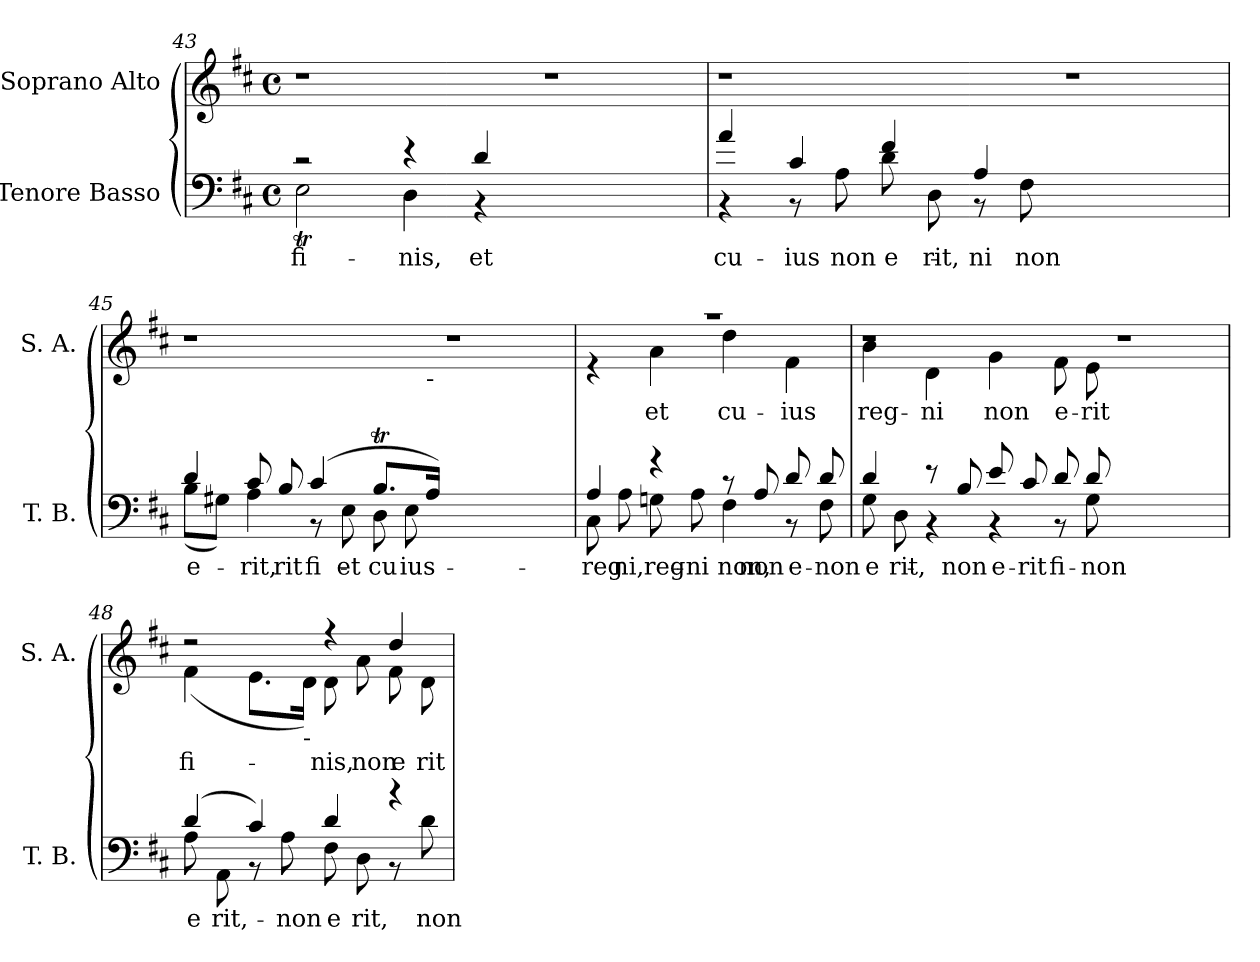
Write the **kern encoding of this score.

**kern	**text	**kern	**text
*part2	*part2	*part1	*part1
*staff2	*staff2	*staff1	*staff1
*I"Tenore Basso	*	*I"Soprano Alto	*
*I'T. B.	*	*I'S. A.	*
*clefF4	*	*clefG2	*
*k[f#c#]	*	*k[f#c#]	*
*D:	*	*D:	*
*M4/4	*	*M4/4	*
*met(c)	*	*met(c)	*
=43	=43	=43	=43
*^	*	*	*
!	!	!LO:LY:b:color=#000000	!	!
2r	2ETi\	fi-	1r	.
!	!	!LO:LY:b:color=#000000	!	!
4r	4Di\	-nis,	.	.
!	!	!LO:LY:a:color=#000000	!	!
4di/	4r	et	.	.
1ryy	1ryy	.	1r	.
=44	=44	=44	=44	=44
!	!	!LO:LY:a:color=#000000	!	!
4ai/	4r	cu-	1r	.
!	!	!LO:LY:a:color=#000000	!	!
4c#i/	8r	-ius	.	.
!	!	!LO:LY:b:color=#000000	!	!
.	8Ai\	non	.	.
!	!	!LO:LY:a:color=#000000	!	!
!	!	!LO:LY:b:color=#000000	!	!
4f#i/	8di\	e-	.	.
!	!	!LO:LY:b:color=#000000	!	!
.	8Di\	-rit,	.	.
!	!	!LO:LY:a:color=#000000	!	!
4Ai/	8r	-ni	.	.
!	!	!LO:LY:b:color=#000000	!	!
.	8F#i\	non	.	.
1ryy	1ryy	.	1r	.
=45	=45	=45	=45	=45
!	!	!LO:LY:a:color=#000000	!	!
!	!	!LO:LY:b:color=#000000	!	!
*	*	*	*^	*
4di/	(8Bi\L	e-	1r	2...ryy	.
.	8G#Xi\J)	.	.	.	.
!	!	!LO:LY:a:color=#000000	!	!	!
!	!	!LO:LY:b:color=#000000	!	!	!
8c#i/	4Ai\	-rit,	.	.	.
!	!	!LO:LY:a:color=#000000	!	!	!
8Bi/	.	-rit	.	.	.
!	!	!LO:LY:a:color=#000000	!	!	!
(4c#i/	8r	fi-	.	.	.
!	!	!LO:LY:b:color=#000000	!	!	!
.	8Ei\	et	.	.	.
!	!	!LO:LY:b:color=#000000	!	!	!
8.BTi/L	8Di\	cu-	.	.	.
!	!	!LO:LY:b:color=#000000	!	!	!
.	8Ei\	-ius	.	.	.
!	!	!	!	!LO:TX:b:t=-	!
16Ai/Jk)	.	.	.	1ryy	.
1ryy	1ryy	.	1r	.	.
.	.	.	.	16ryy	.
=46	=46	=46	=46	=46	=46
!	!	!LO:LY:a:color=#000000	!	!	!
!	!	!LO:LY:b:color=#000000	!	!	!
4Ai/	8C#i\	reg-	1r	4r	.
!	!	!LO:LY:b:color=#000000	!	!	!
.	8Ai\	-ni,	.	.	.
!	!	!LO:LY:b:color=#000000	!	!	!
!	!	!	!	!	!LO:LY:b:color=#000000
4r	8Gni\	reg-	.	4ai\	et
!	!	!LO:LY:b:color=#000000	!	!	!
.	8Ai\	-ni	.	.	.
!	!	!LO:LY:b:color=#000000	!	!	!
!	!	!	!	!	!LO:LY:b:color=#000000
8r	4F#i\	non,	.	4ddi\	cu-
!	!	!LO:LY:a:color=#000000	!	!	!
8Ai/	.	non	.	.	.
!	!	!LO:LY:a:color=#000000	!	!	!
!	!	!	!	!	!LO:LY:b:color=#000000
8di/	8r	e-	.	4f#i\	-ius
!	!	!LO:LY:a:color=#000000	!	!	!
!	!	!LO:LY:b:color=#000000	!	!	!
8di/	8F#i\	non	.	.	.
!!LO:PB:g=z	!!
=47	=47	=47	=47	=47	=47
!	!	!LO:LY:a:color=#000000	!	!	!
!	!	!LO:LY:b:color=#000000	!	!	!
!	!	!	!	!	!LO:LY:b:color=#000000
4di/	8Gi\	e-	1r	4bi\	reg-
!	!	!LO:LY:b:color=#000000	!	!	!
.	8Di\	-rit,	.	.	.
!	!	!	!	!	!LO:LY:b:color=#000000
8r	4r	.	.	4di\	-ni
!	!	!LO:LY:a:color=#000000	!	!	!
8Bi/	.	non	.	.	.
!	!	!LO:LY:a:color=#000000	!	!	!
!	!	!	!	!	!LO:LY:b:color=#000000
8ei/	4r	e-	.	4gi\	non
!	!	!LO:LY:a:color=#000000	!	!	!
8c#i/	.	-rit	.	.	.
!	!	!LO:LY:a:color=#000000	!	!	!
!	!	!	!	!	!LO:LY:b:color=#000000
8di/	8r	fi-	.	8f#i\	e-
!	!	!LO:LY:a:color=#000000	!	!	!
!	!	!LO:LY:b:color=#000000	!	!	!
!	!	!	!	!	!LO:LY:b:color=#000000
8di/	8Gi\	non	.	8ei\	-rit
1ryy	1ryy	.	1r	1ryy	.
=48	=48	=48	=48	=48	=48
!	!	!LO:LY:a:color=#000000	!	!	!
!	!	!LO:LY:b:color=#000000	!	!	!
!	!	!	!	!	!LO:LY:b:color=#000000
(4di/	8Ai\	e-	2r	(4f#i\	fi-
!	!	!LO:LY:b:color=#000000	!	!	!
.	8AAi\	-rit,	.	.	.
4c#i/)	8r	.	.	8.ei\L	.
!	!	!LO:LY:b:color=#000000	!	!	!
.	8Ai\	non	.	.	.
!	!	!	!	!LO:TX:b:t=-	!
.	.	.	.	16di\Jk)	.
!	!	!LO:LY:a:color=#000000	!	!	!
!	!	!LO:LY:b:color=#000000	!	!	!
!	!	!	!	!	!LO:LY:b:color=#000000
4di/	8F#i\	e-	4r	8di\	-nis,
!	!	!LO:LY:b:color=#000000	!	!	!
!	!	!	!	!	!LO:LY:b:color=#000000
.	8Di\	-rit,	.	8ai\	non
!	!	!	!	!	!LO:LY:a:color=#000000
!	!	!	!	!	!LO:LY:b:color=#000000
4r	8r	.	4ddi/	8f#i\	e-
!	!	!LO:LY:b:color=#000000	!	!	!
!	!	!	!	!	!LO:LY:b:color=#000000
.	8di\	non	.	8di\	-rit
*v	*v	*	*	*	*
*	*	*v	*v	*
=	=	=	=
*-	*-	*-	*-
